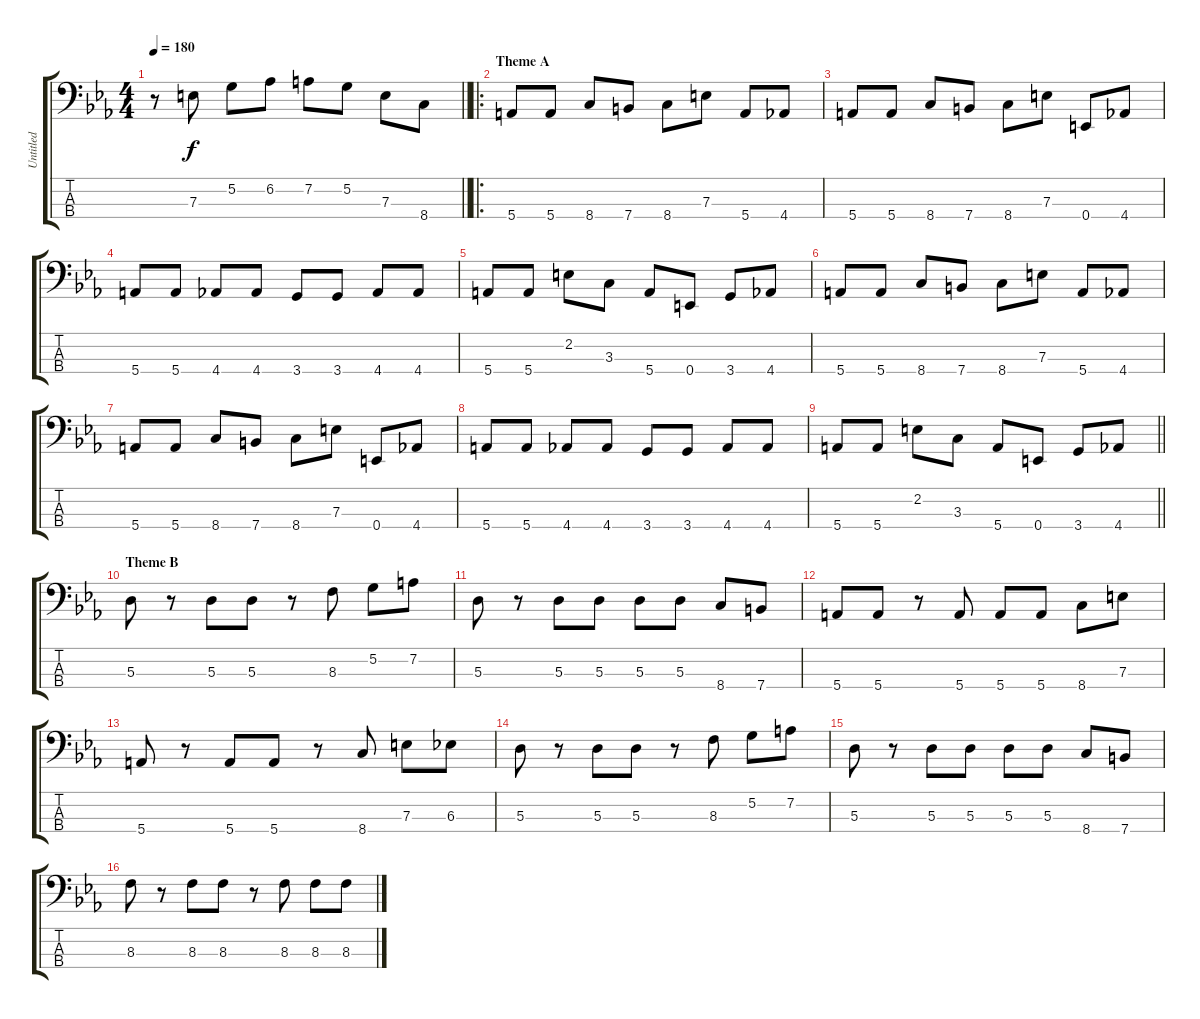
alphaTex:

\track ("Untitled" "Untitled") {instrument electricbassfinger}
\staff {score tabs}
\tuning (G2 D2 A1 E1) {hide}
\ts (4 4)
\tempo 180
\clef f4
\barLineRight lightlight
\ks eb
r.8{dy f instrument electricbassfinger} 7.3.8 5.2.8 6.2.8 7.2.8 5.2.8 7.3.8 8.4.8 |
\ro
\section ("" "Theme A")
5.4.8 5.4.8 8.4.8 7.4.8 8.4.8 7.3.8 5.4.8 4.4.8 |
5.4.8 5.4.8 8.4.8 7.4.8 8.4.8 7.3.8 0.4.8 4.4.8 |
5.4.8 5.4.8 4.4.8 4.4.8 3.4.8 3.4.8 4.4.8 4.4.8 |
5.4.8 5.4.8 2.2.8 3.3.8 5.4.8 0.4.8 3.4.8 4.4.8 |
5.4.8 5.4.8 8.4.8 7.4.8 8.4.8 7.3.8 5.4.8 4.4.8 |
5.4.8 5.4.8 8.4.8 7.4.8 8.4.8 7.3.8 0.4.8 4.4.8 |
5.4.8 5.4.8 4.4.8 4.4.8 3.4.8 3.4.8 4.4.8 4.4.8 |
\barLineRight lightlight
5.4.8 5.4.8 2.2.8 3.3.8 5.4.8 0.4.8 3.4.8 4.4.8 |
\section ("" "Theme B")
5.3.8 r.8 5.3.8 5.3.8 r.8 8.3.8 5.2.8 7.2.8 |
5.3.8 r.8 5.3.8 5.3.8 5.3.8 5.3.8 8.4.8 7.4.8 |
5.4.8 5.4.8 r.8 5.4.8 5.4.8 5.4.8 8.4.8 7.3.8 |
5.4.8 r.8 5.4.8 5.4.8 r.8 8.4.8 7.3.8 6.3.8 |
5.3.8 r.8 5.3.8 5.3.8 r.8 8.3.8 5.2.8 7.2.8 |
5.3.8 r.8 5.3.8 5.3.8 5.3.8 5.3.8 8.4.8 7.4.8 |
8.3.8 r.8 8.3.8 8.3.8 r.8 8.3.8 8.3.8 8.3.8
